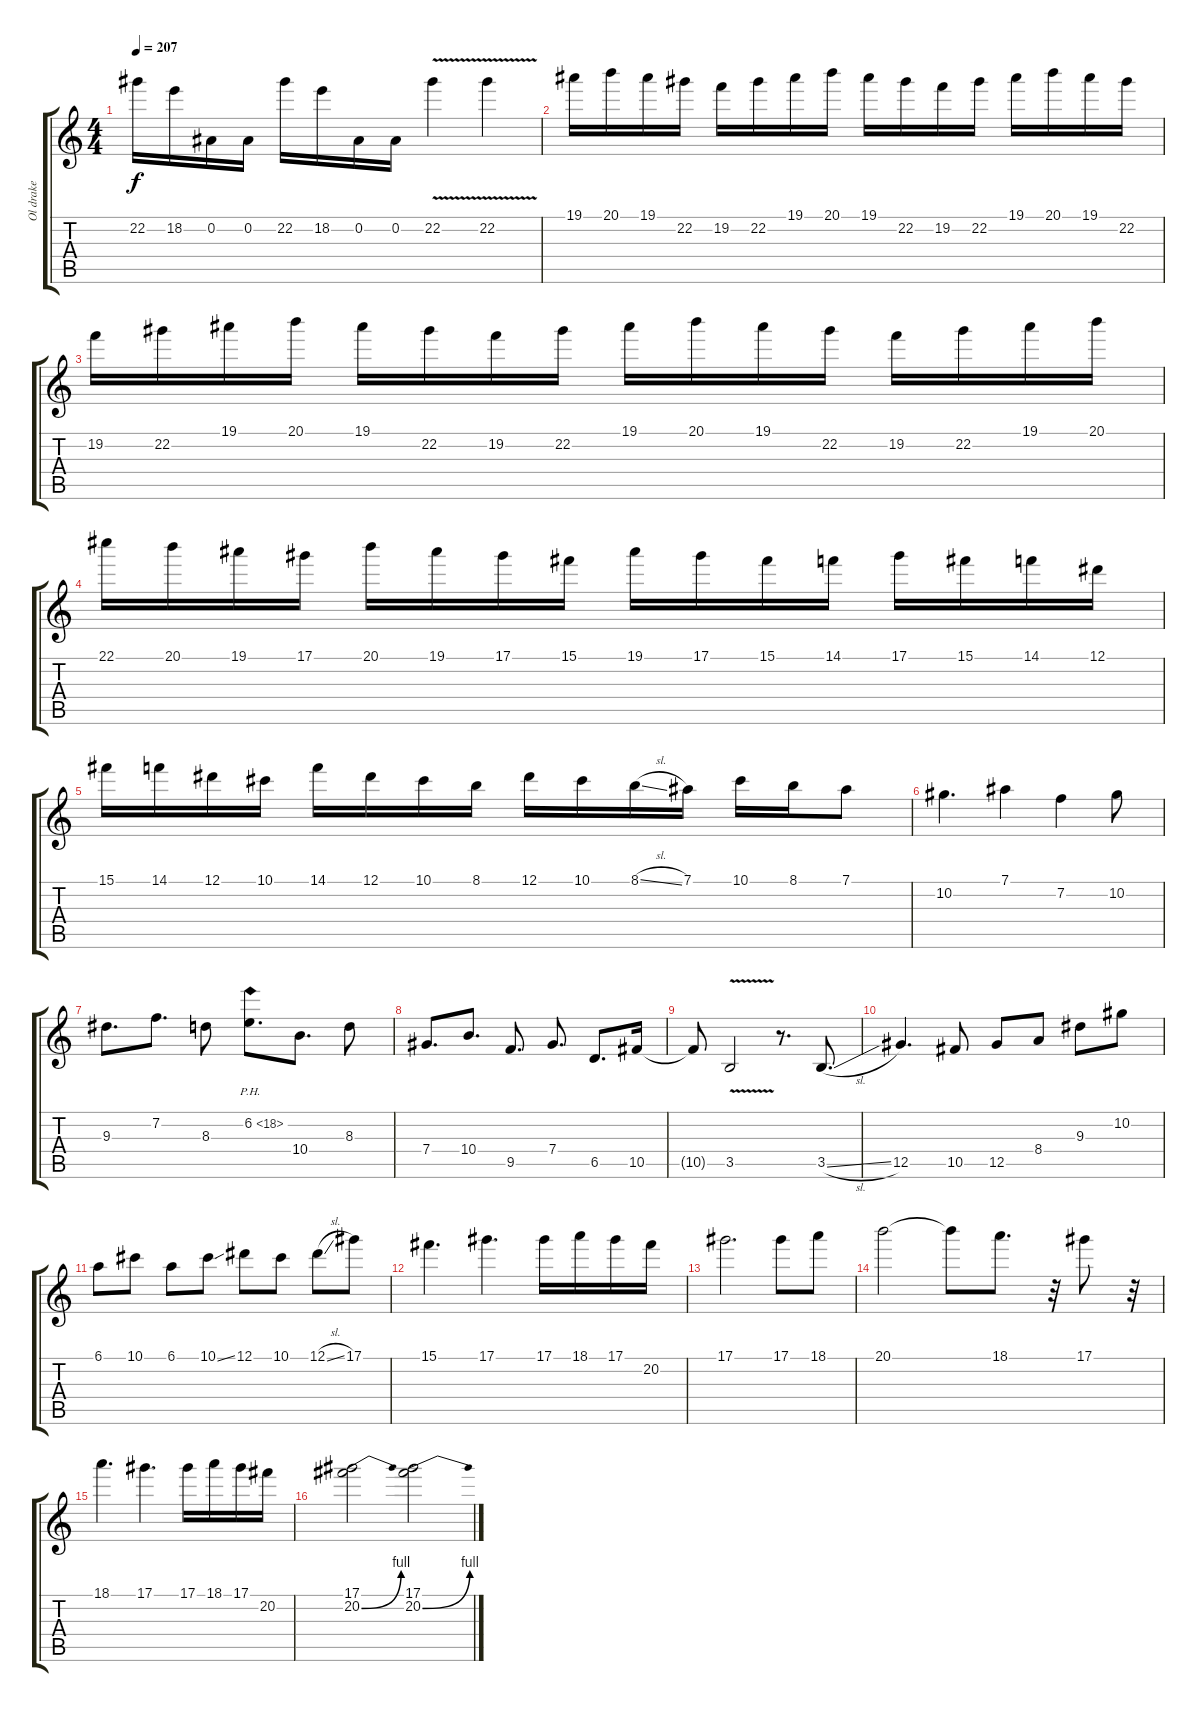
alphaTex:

\track ("Ol drake" "Ol drake") {instrument distortionguitar}
\staff {score tabs}
\tuning (Eb4 Bb3 Gb3 Db3 Ab2 Eb2) {hide}
\ts (4 4)
\tempo 207
\clef g2
\ks c
22.2.16{dy f} 18.2.16 0.2.16 0.2.16 22.2.16 18.2.16 0.2.16 0.2.16 22.2{v}.4 22.2{v}.4 |
19.1.16 20.1.16 19.1.16 22.2.16 19.2.16 22.2.16 19.1.16 20.1.16 19.1.16 22.2.16 19.2.16 22.2.16 19.1.16 20.1.16 19.1.16 22.2.16 |
19.2.16 22.2.16 19.1.16 20.1.16 19.1.16 22.2.16 19.2.16 22.2.16 19.1.16 20.1.16 19.1.16 22.2.16 19.2.16 22.2.16 19.1.16 20.1.16 |
22.1.16 20.1.16 19.1.16 17.1.16 20.1.16 19.1.16 17.1.16 15.1.16 19.1.16 17.1.16 15.1.16 14.1.16 17.1.16 15.1.16 14.1.16 12.1.16 |
15.1.16 14.1.16 12.1.16 10.1.16 14.1.16 12.1.16 10.1.16 8.1.16 12.1.16 10.1.16 8.1{sl}.16 7.1.16 10.1.16 8.1.16 7.1.8 |
10.2.4{d} 7.1.4 7.2.4 10.2.8 |
9.3.8{d} 7.2.8{d} 8.3.8 6.2{ph 12}.8{d} 10.4.8{d} 8.3.8 |
7.4.8{d} 10.4.8{d} 9.5.8{d} 7.4.8{d} 6.5.8{d} 10.5.16 |
10.5{t}.8 3.5{v}.2 r.8{d} 3.5{sl}.8{d} |
12.5.4{d} 10.5.8 12.5.8 8.4.8 9.3.8 10.2.8 |
6.1.8 10.1.8 6.1.8 10.1{ss}.8 12.1.8 10.1.8 12.1{sl}.8 17.1.8 |
15.1.4{d} 17.1.4{d} 17.1.16 18.1.16 17.1.16 20.2.16 |
17.1.2{d} 17.1.8 18.1.8 |
20.1.2 20.1{t}.8 18.1.8{d} r.32 17.1.8 r.32 |
18.1.4{d} 17.1.4{d} 17.1.16 18.1.16 17.1.16 20.2.16 |
(17.1 20.2{be (bend 0 0 60 4)}).2 (17.1 20.2{be (bend 0 0 60 4)}).2
